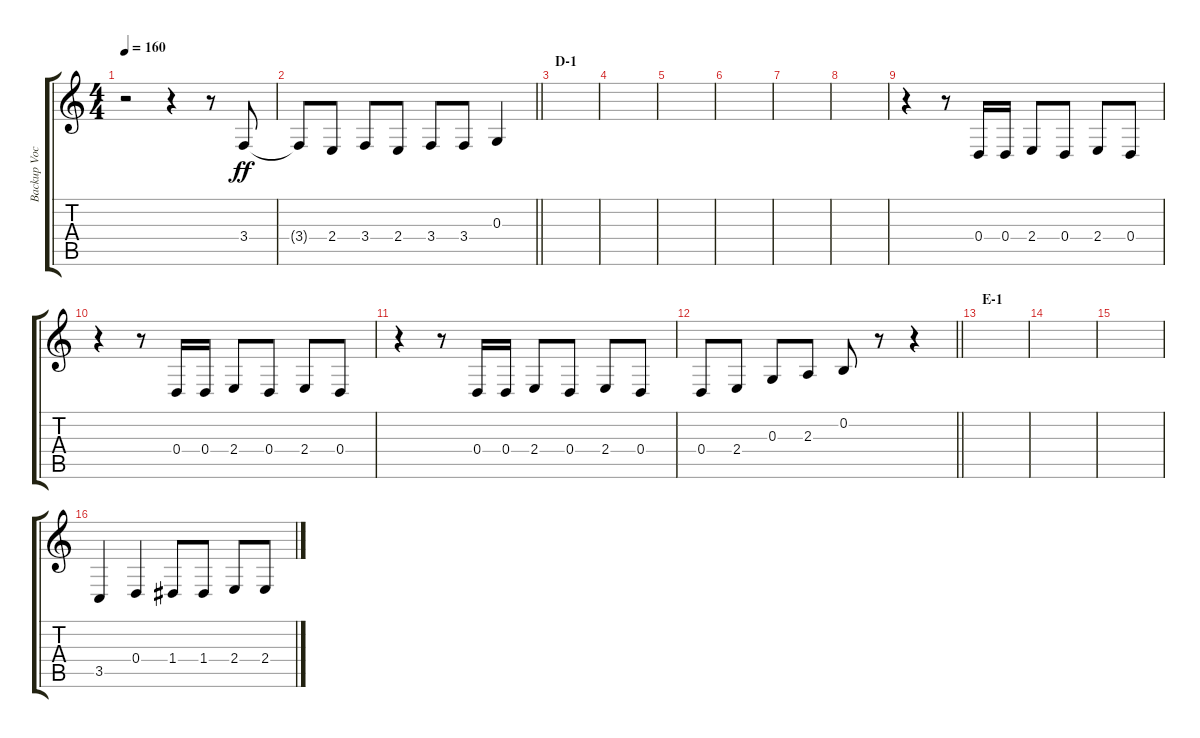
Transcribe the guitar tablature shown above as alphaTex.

\track ("Backup Vocals" "Backup Voc") {instrument altosax}
\staff {score tabs}
\tuning (E4 B3 G3 D3 A2 E2) {hide}
\ts (4 4)
\tempo 160
\clef g2
\ks c
r.2{dy ff} r.4 r.8 3.4.8 |
\barLineRight lightlight
3.4{t}.8 2.4.8 3.4.8 2.4.8 3.4.8 3.4.8 0.3.4 |
\section ("" "D-1")
|
|
|
|
|
|
r.4 r.8 0.4.16 0.4.16 2.4.8 0.4.8 2.4.8 0.4.8 |
r.4 r.8 0.4.16 0.4.16 2.4.8 0.4.8 2.4.8 0.4.8 |
r.4 r.8 0.4.16 0.4.16 2.4.8 0.4.8 2.4.8 0.4.8 |
\barLineRight lightlight
0.4.8 2.4.8 0.3.8 2.3.8 0.2.8 r.8 r.4 |
\section ("" "E-1")
|
|
|
3.5.4 0.4.4 1.4.8 1.4.8 2.4.8 2.4.8
